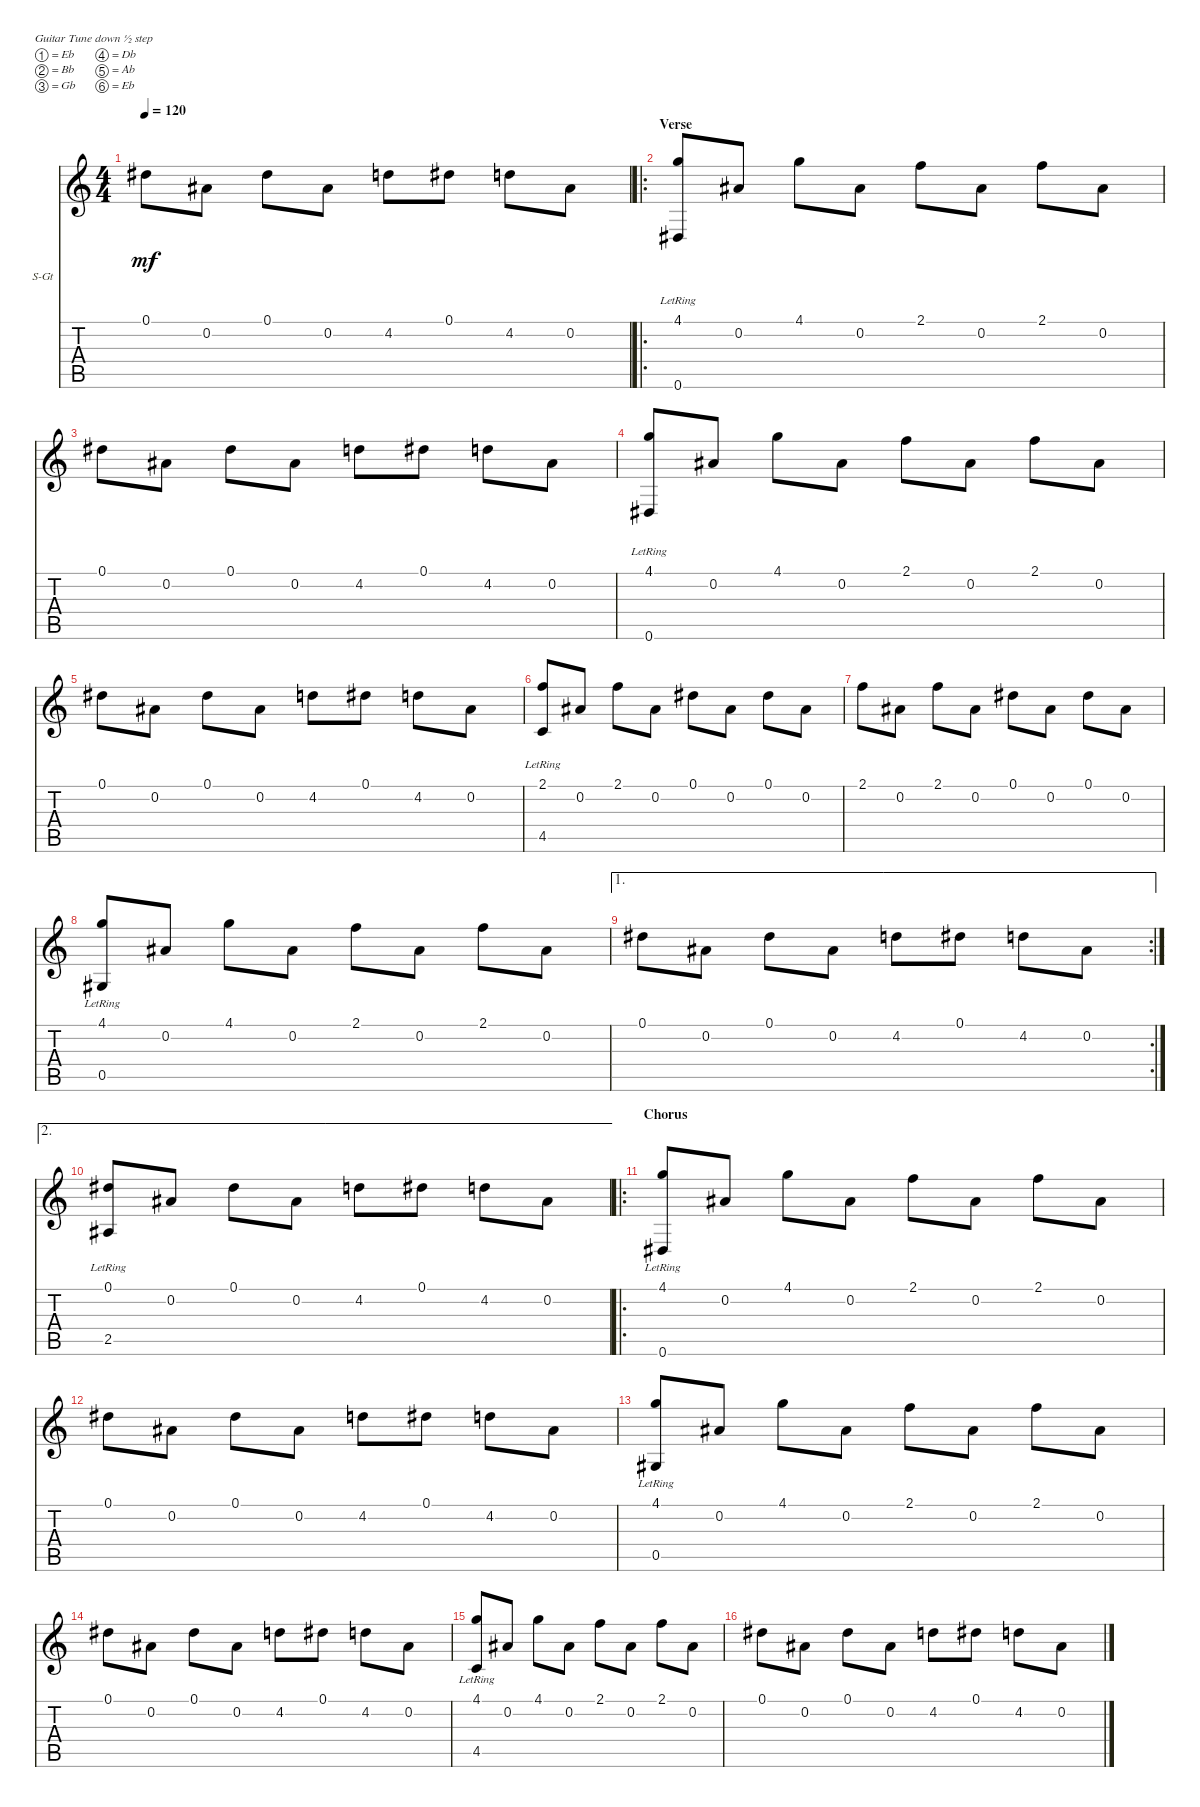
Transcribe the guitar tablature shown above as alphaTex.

\defaultSystemsLayout 4
\bracketExtendMode nobrackets
\firstSystemTrackNameOrientation horizontal
\otherSystemsTrackNameOrientation horizontal
\track ("Steel Guitar" "S-Gt") {instrument acousticguitarsteel}
\staff {score tabs}
\tuning (Eb4 Bb3 Gb3 Db3 Ab2 Eb2)
\ts (4 4)
\tempo 120
\clef g2
\ks c
0.1.8{lyrics (0 "") lyrics (1 "") lyrics (2 "") lyrics (3 "") lyrics (4 "") dy mf} 0.2.8{lyrics (0 "") lyrics (1 "") lyrics (2 "") lyrics (3 "") lyrics (4 "")} 0.1.8{lyrics (0 "") lyrics (1 "") lyrics (2 "") lyrics (3 "") lyrics (4 "")} 0.2.8{lyrics (0 "") lyrics (1 "") lyrics (2 "") lyrics (3 "") lyrics (4 "")} 4.2.8{lyrics (0 "") lyrics (1 "") lyrics (2 "") lyrics (3 "") lyrics (4 "")} 0.1.8{lyrics (0 "") lyrics (1 "") lyrics (2 "") lyrics (3 "") lyrics (4 "")} 4.2.8{lyrics (0 "") lyrics (1 "") lyrics (2 "") lyrics (3 "") lyrics (4 "")} 0.2.8{lyrics (0 "") lyrics (1 "") lyrics (2 "") lyrics (3 "") lyrics (4 "")} |
\ro
\section ("" "Verse")
(4.1 0.6{lr}).8{lyrics (0 "") lyrics (1 "") lyrics (2 "") lyrics (3 "") lyrics (4 "")} 0.2.8{lyrics (0 "") lyrics (1 "") lyrics (2 "") lyrics (3 "") lyrics (4 "")} 4.1.8{lyrics (0 "") lyrics (1 "") lyrics (2 "") lyrics (3 "") lyrics (4 "")} 0.2.8{lyrics (0 "") lyrics (1 "") lyrics (2 "") lyrics (3 "") lyrics (4 "")} 2.1.8{lyrics (0 "") lyrics (1 "") lyrics (2 "") lyrics (3 "") lyrics (4 "")} 0.2.8{lyrics (0 "") lyrics (1 "") lyrics (2 "") lyrics (3 "") lyrics (4 "")} 2.1.8{lyrics (0 "") lyrics (1 "") lyrics (2 "") lyrics (3 "") lyrics (4 "")} 0.2.8{lyrics (0 "") lyrics (1 "") lyrics (2 "") lyrics (3 "") lyrics (4 "")} |
0.1.8{lyrics (0 "") lyrics (1 "") lyrics (2 "") lyrics (3 "") lyrics (4 "")} 0.2.8{lyrics (0 "") lyrics (1 "") lyrics (2 "") lyrics (3 "") lyrics (4 "")} 0.1.8{lyrics (0 "") lyrics (1 "") lyrics (2 "") lyrics (3 "") lyrics (4 "")} 0.2.8{lyrics (0 "") lyrics (1 "") lyrics (2 "") lyrics (3 "") lyrics (4 "")} 4.2.8{lyrics (0 "") lyrics (1 "") lyrics (2 "") lyrics (3 "") lyrics (4 "")} 0.1.8{lyrics (0 "") lyrics (1 "") lyrics (2 "") lyrics (3 "") lyrics (4 "")} 4.2.8{lyrics (0 "") lyrics (1 "") lyrics (2 "") lyrics (3 "") lyrics (4 "")} 0.2.8{lyrics (0 "") lyrics (1 "") lyrics (2 "") lyrics (3 "") lyrics (4 "")} |
(4.1{lr} 0.6{lr}).8{lyrics (0 "") lyrics (1 "") lyrics (2 "") lyrics (3 "") lyrics (4 "")} 0.2.8{lyrics (0 "") lyrics (1 "") lyrics (2 "") lyrics (3 "") lyrics (4 "")} 4.1.8{lyrics (0 "") lyrics (1 "") lyrics (2 "") lyrics (3 "") lyrics (4 "")} 0.2.8{lyrics (0 "") lyrics (1 "") lyrics (2 "") lyrics (3 "") lyrics (4 "")} 2.1.8{lyrics (0 "") lyrics (1 "") lyrics (2 "") lyrics (3 "") lyrics (4 "")} 0.2.8{lyrics (0 "") lyrics (1 "") lyrics (2 "") lyrics (3 "") lyrics (4 "")} 2.1.8{lyrics (0 "") lyrics (1 "") lyrics (2 "") lyrics (3 "") lyrics (4 "")} 0.2.8{lyrics (0 "") lyrics (1 "") lyrics (2 "") lyrics (3 "") lyrics (4 "")} |
0.1.8{lyrics (0 "") lyrics (1 "") lyrics (2 "") lyrics (3 "") lyrics (4 "")} 0.2.8{lyrics (0 "") lyrics (1 "") lyrics (2 "") lyrics (3 "") lyrics (4 "")} 0.1.8{lyrics (0 "") lyrics (1 "") lyrics (2 "") lyrics (3 "") lyrics (4 "")} 0.2.8{lyrics (0 "") lyrics (1 "") lyrics (2 "") lyrics (3 "") lyrics (4 "")} 4.2.8{lyrics (0 "") lyrics (1 "") lyrics (2 "") lyrics (3 "") lyrics (4 "")} 0.1.8 4.2.8 0.2.8 |
(2.1 4.5{lr}).8 0.2.8 2.1.8 0.2.8 0.1.8 0.2.8 0.1.8 0.2.8 |
2.1.8 0.2.8 2.1.8 0.2.8 0.1.8 0.2.8 0.1.8 0.2.8 |
(4.1{lr} 0.5{lr}).8 0.2.8 4.1.8 0.2.8 2.1.8 0.2.8 2.1.8 0.2.8 |
\ae 1
\rc 2
0.1.8 0.2.8 0.1.8 0.2.8 4.2.8 0.1.8 4.2.8 0.2.8 |
\ae 2
(0.1{lr} 2.5{lr}).8 0.2.8 0.1.8 0.2.8 4.2.8 0.1.8 4.2.8 0.2.8 |
\ro
\section ("" "Chorus")
(4.1 0.6{lr}).8 0.2.8 4.1.8 0.2.8 2.1.8 0.2.8 2.1.8 0.2.8 |
0.1.8 0.2.8 0.1.8 0.2.8 4.2.8 0.1.8 4.2.8 0.2.8 |
(4.1 0.5{lr}).8 0.2.8 4.1.8 0.2.8 2.1.8 0.2.8 2.1.8 0.2.8 |
0.1.8 0.2.8 0.1.8 0.2.8 4.2.8 0.1.8 4.2.8 0.2.8 |
(4.1 4.5{lr}).8 0.2.8 4.1.8 0.2.8 2.1.8 0.2.8 2.1.8 0.2.8 |
0.1.8 0.2.8 0.1.8 0.2.8 4.2.8 0.1.8 4.2.8 0.2.8
